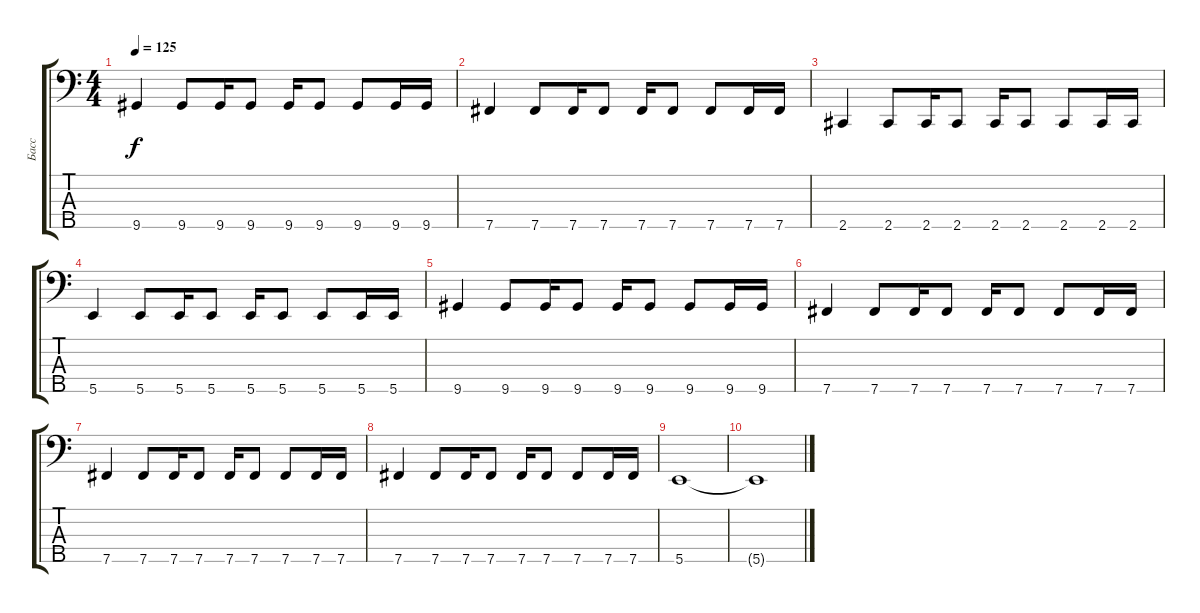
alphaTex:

\track ("Басс" "Басс") {instrument electricbassfinger}
\staff {score tabs}
\tuning (G2 D2 A1 E1 B0) {hide}
\ts (4 4)
\tempo 125
\clef f4
\ks c
9.5.4{dy f} 9.5.8 9.5.16 9.5.8 9.5.16 9.5.8 9.5.8 9.5.16 9.5.16 |
7.5.4 7.5.8 7.5.16 7.5.8 7.5.16 7.5.8 7.5.8 7.5.16 7.5.16 |
2.5.4 2.5.8 2.5.16 2.5.8 2.5.16 2.5.8 2.5.8 2.5.16 2.5.16 |
5.5.4 5.5.8 5.5.16 5.5.8 5.5.16 5.5.8 5.5.8 5.5.16 5.5.16 |
9.5.4 9.5.8 9.5.16 9.5.8 9.5.16 9.5.8 9.5.8 9.5.16 9.5.16 |
7.5.4 7.5.8 7.5.16 7.5.8 7.5.16 7.5.8 7.5.8 7.5.16 7.5.16 |
7.5.4 7.5.8 7.5.16 7.5.8 7.5.16 7.5.8 7.5.8 7.5.16 7.5.16 |
7.5.4 7.5.8 7.5.16 7.5.8 7.5.16 7.5.8 7.5.8 7.5.16 7.5.16 |
5.5.1 |
5.5{t}.1
